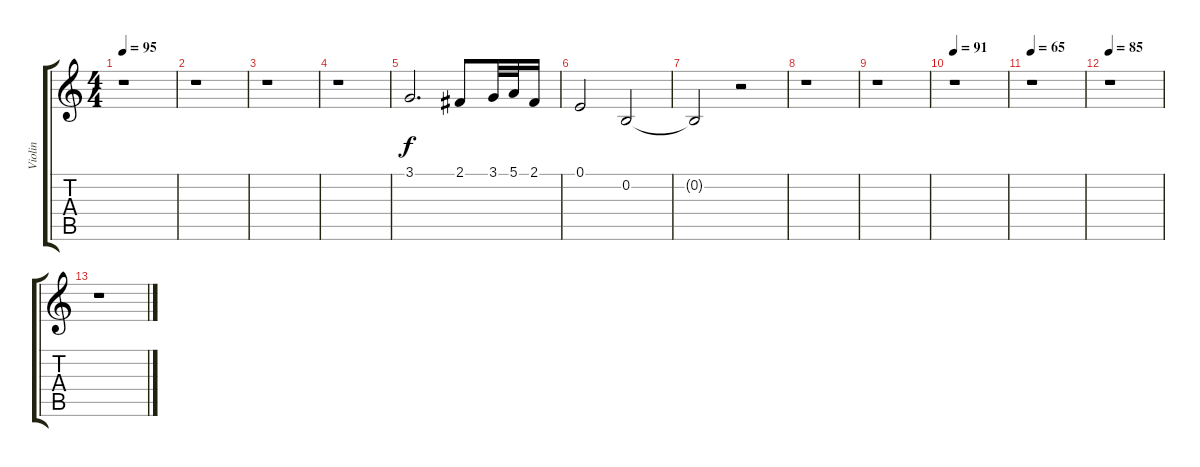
\track ("Violin" "Violin") {instrument stringensemble2}
\staff {score tabs}
\tuning (E4 B3 G3 D3 A2 E2) {hide}
\ts (4 4)
\tempo 95
\clef g2
\ks c
r.1{dy f} |
r.1 |
r.1 |
r.1 |
3.1.2{d} 2.1.8 3.1.32 5.1.32 2.1.16 |
0.1.2 0.2.2 |
0.2{t}.2 r.2 |
r.1 |
r.1 |
\tempo 91
r.1 |
\tempo 65
r.1 |
\tempo 85
r.1 |
r.1
